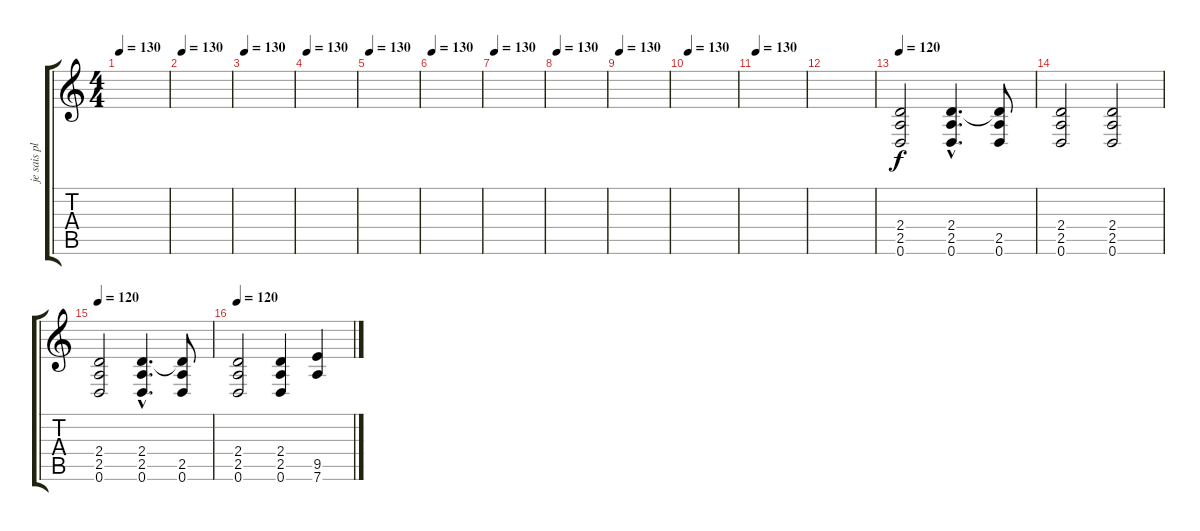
\track ("je sais plus" "je sais pl") {instrument overdrivenguitar}
\staff {score tabs}
\tuning (D4 A3 F3 C3 G2 D2) {hide}
\ts (4 4)
\tempo 130
\clef g2
\ks c
|
\tempo 130
|
\tempo 130
|
\tempo 130
|
\tempo 130
|
\tempo 130
|
\tempo 130
|
\tempo 130
|
\tempo 130
|
\tempo 130
|
\tempo 130
|
|
\tempo 120
(2.4 2.5 0.6).2{volume 11 balance 8 instrument overdrivenguitar} (2.4{hac} 2.5{hac} 0.6{hac}).4{d} (2.4{t} 2.5 0.6).8 |
(2.4 2.5 0.6).2 (2.4 2.5 0.6).2 |
\tempo 120
(2.4 2.5 0.6).2{volume 11 balance 8 instrument overdrivenguitar} (2.4{hac} 2.5{hac} 0.6{hac}).4{d} (2.4{t} 2.5 0.6).8 |
\tempo 120
(2.4 2.5 0.6).2 (2.4 2.5 0.6).4 (9.5{ss} 7.6{ss}).4
